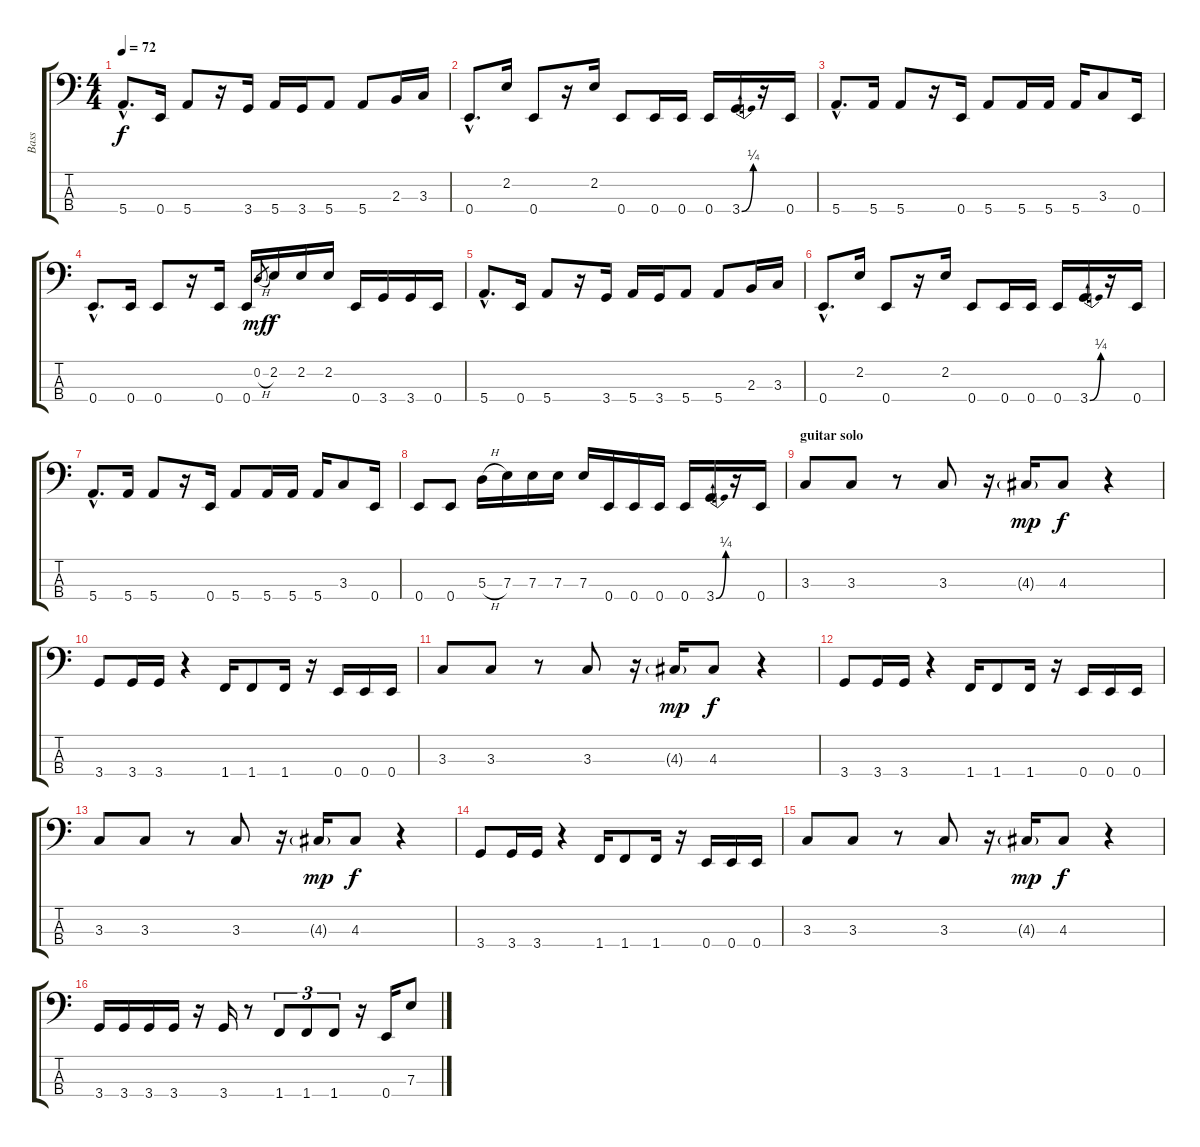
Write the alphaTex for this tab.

\track ("Bass" "Bass") {instrument electricbassfinger}
\staff {score tabs}
\tuning (G2 D2 A1 E1) {hide}
\ts (4 4)
\tempo 72
\clef f4
\ks c
5.4{hac}.8{d dy f} 0.4.16 5.4.8 r.16 3.4.16 5.4.16 3.4.16 5.4.8 5.4.8 2.3.16 3.3.16 |
0.4{hac}.8{d} 2.2.16 0.4.8 r.16 2.2.16 0.4.8 0.4.16 0.4.16 0.4.16 3.4{be (bend 0 0 60 1)}.16 r.16 0.4.16 |
5.4{hac}.8{d} 5.4.16 5.4.8 r.16 0.4.16 5.4.8 5.4.16 5.4.16 5.4.16 3.3.8 0.4.16 |
0.4{hac}.8{d} 0.4.16 0.4.8 r.16 0.4.16 0.4.16 0.2{h}.8{gr dy mf} 2.2.16{dy f} 2.2.16 2.2.16 0.4.16 3.4.16 3.4.16 0.4.16 |
5.4{hac}.8{d} 0.4.16 5.4.8 r.16 3.4.16 5.4.16 3.4.16 5.4.8 5.4.8 2.3.16 3.3.16 |
0.4{hac}.8{d} 2.2.16 0.4.8 r.16 2.2.16 0.4.8 0.4.16 0.4.16 0.4.16 3.4{be (bend 0 0 60 1)}.16 r.16 0.4.16 |
5.4{hac}.8{d} 5.4.16 5.4.8 r.16 0.4.16 5.4.8 5.4.16 5.4.16 5.4.16 3.3.8 0.4.16 |
0.4.8 0.4.8 5.3{h}.16 7.3.16 7.3.16 7.3.16 7.3.16 0.4.16 0.4.16 0.4.16 0.4.16 3.4{be (bend 0 0 60 1)}.16 r.16 0.4.16 |
\section ("" "guitar solo")
3.3.8 3.3.8 r.8 3.3.8 r.16 4.3{g}.16{dy mp} 4.3.8{dy f} r.4 |
3.4.8 3.4.16 3.4.16 r.4 1.4.16 1.4.8 1.4.16 r.16 0.4.16 0.4.16 0.4.16 |
3.3.8 3.3.8 r.8 3.3.8 r.16 4.3{g}.16{dy mp} 4.3.8{dy f} r.4 |
3.4.8 3.4.16 3.4.16 r.4 1.4.16 1.4.8 1.4.16 r.16 0.4.16 0.4.16 0.4.16 |
3.3.8 3.3.8 r.8 3.3.8 r.16 4.3{g}.16{dy mp} 4.3.8{dy f} r.4 |
3.4.8 3.4.16 3.4.16 r.4 1.4.16 1.4.8 1.4.16 r.16 0.4.16 0.4.16 0.4.16 |
3.3.8 3.3.8 r.8 3.3.8 r.16 4.3{g}.16{dy mp} 4.3.8{dy f} r.4 |
3.4.16 3.4.16 3.4.16 3.4.16 r.16 3.4.16 r.8 1.4.8{tu (3 2)} 1.4.8{tu (3 2)} 1.4.8{tu (3 2)} r.16 0.4.16 7.3.8
